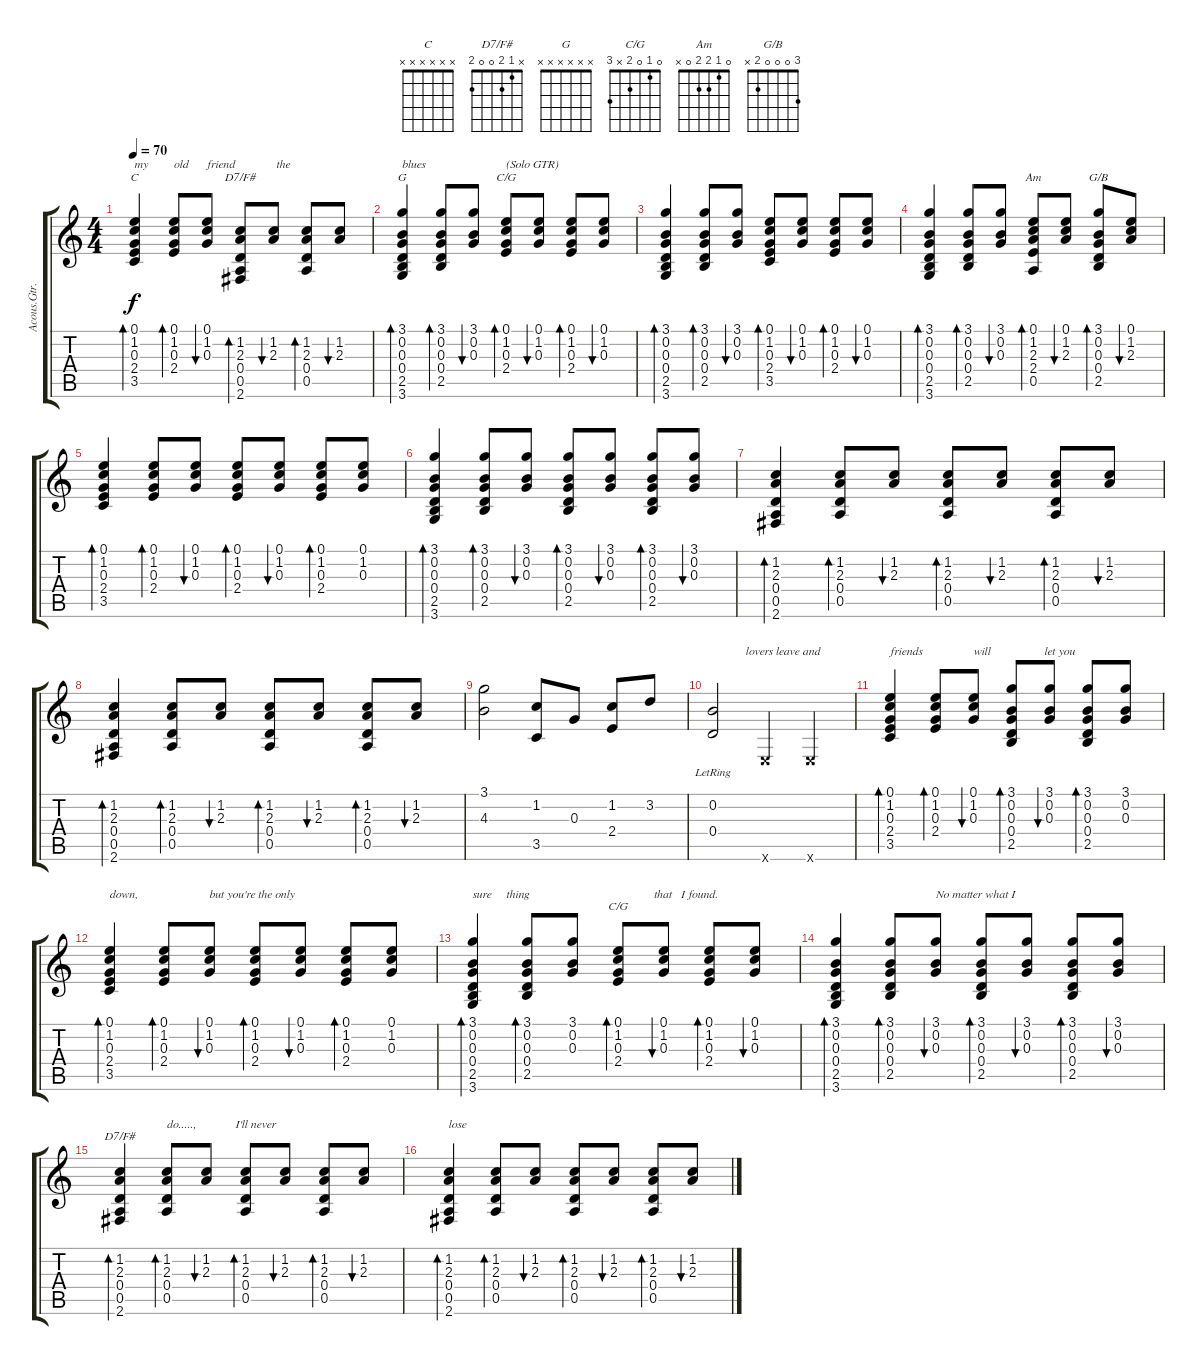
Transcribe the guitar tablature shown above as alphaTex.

\track ("Acous.Gtr." "Acous.Gtr.") {instrument acousticguitarsteel}
\staff {score tabs}
\tuning (E4 B3 G3 D3 A2 E2) {hide}
\chord ("C" x x x x x x)
\chord ("D7/F#" x x x x x x)
\chord ("G" x x x x x x)
\chord ("C/G" x x x x x x)
\chord ("Am" 0 1 2 2 0 x)
\chord ("G/B" 3 0 0 0 2 x)
\chord ("C/G" 0 1 0 2 x 3)
\chord ("D7/F#" x 1 2 0 0 2)
\ts (4 4)
\tempo 70
\clef g2
\ks c
(0.1 1.2 0.3 2.4 3.5).4{bd 60 ch "C" txt "my" dy f} (0.1 1.2 0.3 2.4).8{bd 60 txt "old      friend"} (0.1 1.2 0.3).8{bu 60} (1.2 2.3 0.4 0.5 2.6).8{bd 60 ch "D7/F#"} (1.2 2.3).8{bu 60 txt " the"} (1.2 2.3 0.4 0.5).8{bd 60} (1.2 2.3).8{bu 60} |
(3.1 0.2 0.3 0.4 2.5 3.6).4{bd 60 ch "G" txt "blues"} (3.1 0.2 0.3 0.4 2.5).8{bd 60} (3.1 0.2 0.3).8{bu 60} (0.1 1.2 0.3 2.4).8{bd 60 ch "C/G" txt "(Solo GTR)"} (0.1 1.2 0.3).8{bu 60} (0.1 1.2 0.3 2.4).8{bd 60} (0.1 1.2 0.3).8{bu 60} |
(3.1 0.2 0.3 0.4 2.5 3.6).4{bd 60} (3.1 0.2 0.3 0.4 2.5).8{bd 60} (3.1 0.2 0.3).8{bu 60} (0.1 1.2 0.3 2.4 3.5).8{bd 60} (0.1 1.2 0.3).8{bu 60} (0.1 1.2 0.3 2.4).8{bd 60} (0.1 1.2 0.3).8{bu 60} |
(3.1 0.2 0.3 0.4 2.5 3.6).4{bd 60} (3.1 0.2 0.3 0.4 2.5).8{bd 60} (3.1 0.2 0.3).8{bu 60} (0.1 1.2 2.3 2.4 0.5).8{bd 60 ch "Am"} (0.1 1.2 2.3).8{bu 60} (3.1 0.2 0.3 0.4 2.5).8{bd 60 ch "G/B"} (0.1 1.2 2.3).8{bu 60} |
(0.1 1.2 0.3 2.4 3.5).4{bd 60} (0.1 1.2 0.3 2.4).8{bd 60} (0.1 1.2 0.3).8{bu 60} (0.1 1.2 0.3 2.4).8{bd 60} (0.1 1.2 0.3).8{bu 60} (0.1 1.2 0.3 2.4).8{bd 60} (0.1 1.2 0.3).8 |
(3.1 0.2 0.3 0.4 2.5 3.6).4{bd 60} (3.1 0.2 0.3 0.4 2.5).8{bd 60} (3.1 0.2 0.3).8{bu 60} (3.1 0.2 0.3 0.4 2.5).8{bd 60} (3.1 0.2 0.3).8{bu 60} (3.1 0.2 0.3 0.4 2.5).8{bd 60} (3.1 0.2 0.3).8{bu 60} |
(1.2 2.3 0.4 0.5 2.6).4{bd 60} (1.2 2.3 0.4 0.5).8{bd 60} (1.2 2.3).8{bu 60} (1.2 2.3 0.4 0.5).8{bd 60} (1.2 2.3).8{bu 60} (1.2 2.3 0.4 0.5).8{bd 60} (1.2 2.3).8{bu 60} |
(1.2 2.3 0.4 0.5 2.6).4{bd 60} (1.2 2.3 0.4 0.5).8{bd 60} (1.2 2.3).8{bu 60} (1.2 2.3 0.4 0.5).8{bd 60} (1.2 2.3).8{bu 60} (1.2 2.3 0.4 0.5).8{bd 60} (1.2 2.3).8{bu 60} |
(3.1 4.3).2 (1.2 3.5).8 0.3.8 (1.2 2.4).8 3.2.8 |
(0.2 0.4{lr}).2{txt "           lovers leave and"} 0.6{x}.4 0.6{x}.4 |
(0.1 1.2 0.3 2.4 3.5).4{bd 60 txt "friends"} (0.1 1.2 0.3 2.4).8{bd 60} (0.1 1.2 0.3).8{bu 60 txt "will"} (3.1 0.2 0.3 0.4 2.5).8{bd 60 txt "           let you    "} (3.1 0.2 0.3).8{bu 60} (3.1 0.2 0.3 0.4 2.5).8{bd 60} (3.1 0.2 0.3).8 |
(0.1 1.2 0.3 2.4 3.5).4{bd 60 txt "down,"} (0.1 1.2 0.3 2.4).8{bd 60} (0.1 1.2 0.3).8{bu 60 txt "but you're the only"} (0.1 1.2 0.3 2.4).8{bd 60} (0.1 1.2 0.3).8{bu 60} (0.1 1.2 0.3 2.4).8{bd 60} (0.1 1.2 0.3).8 |
(3.1 0.2 0.3 0.4 2.5 3.6).4{bd 60 txt "sure     thing"} (3.1 0.2 0.3 0.4 2.5).8{bd 60} (3.1 0.2 0.3).8 (0.1 1.2 0.3 2.4).8{bd 60 ch "C/G" txt "            that   I found."} (0.1 1.2 0.3).8{bu 60} (0.1 1.2 0.3 2.4).8{bd 60} (0.1 1.2 0.3).8{bu 60} |
(3.1 0.2 0.3 0.4 2.5 3.6).4{bd 60} (3.1 0.2 0.3 0.4 2.5).8{bd 60} (3.1 0.2 0.3).8{bu 60 txt "No matter what I   "} (3.1 0.2 0.3 0.4 2.5).8{bd 60} (3.1 0.2 0.3).8{bu 60} (3.1 0.2 0.3 0.4 2.5).8{bd 60} (3.1 0.2 0.3).8{bu 60} |
(1.2 2.3 0.4 0.5 2.6).4{bd 60 ch "D7/F#"} (1.2 2.3 0.4 0.5).8{bd 60 txt "do.....,             I'll never "} (1.2 2.3).8{bu 60} (1.2 2.3 0.4 0.5).8{bd 60} (1.2 2.3).8{bu 60} (1.2 2.3 0.4 0.5).8{bd 60} (1.2 2.3).8{bu 60} |
(1.2 2.3 0.4 0.5 2.6).4{bd 60 txt "lose"} (1.2 2.3 0.4 0.5).8{bd 60} (1.2 2.3).8{bu 60} (1.2 2.3 0.4 0.5).8{bd 60} (1.2 2.3).8{bu 60} (1.2 2.3 0.4 0.5).8{bd 60} (1.2 2.3).8{bu 60}
